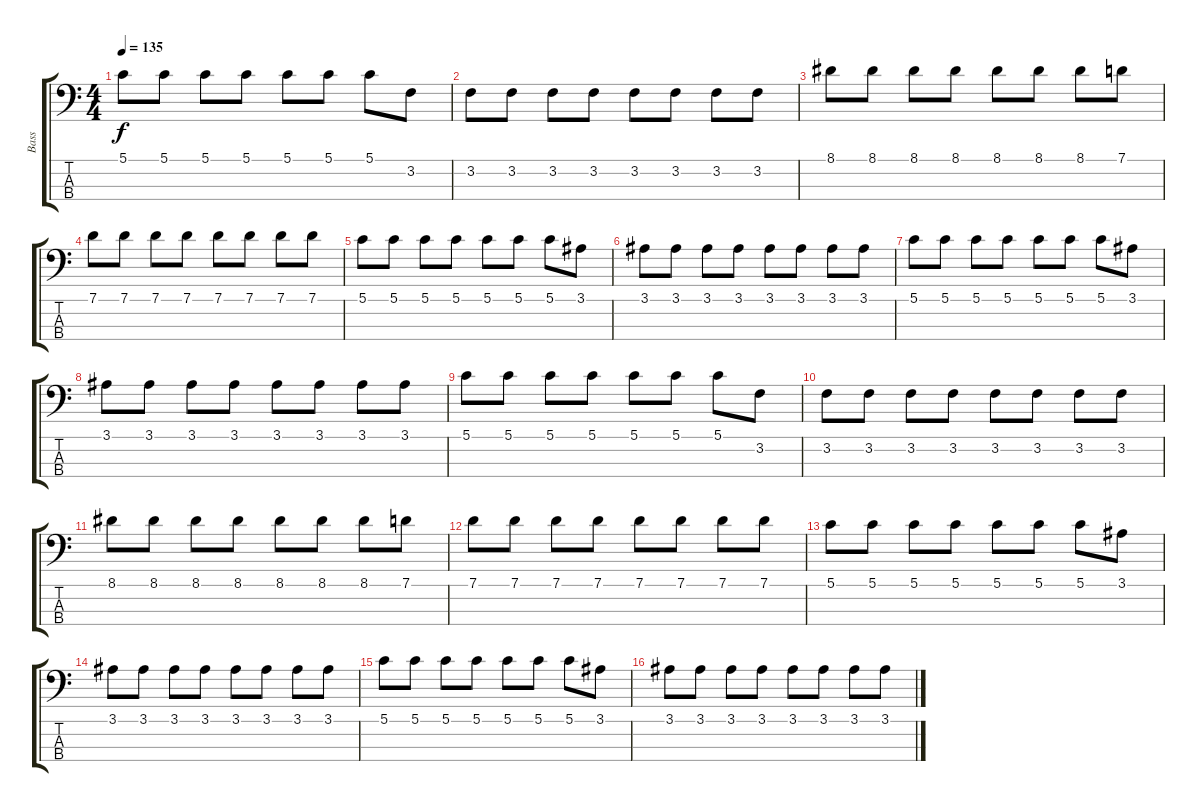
\track ("Bass" "Bass") {instrument acousticbass}
\staff {score tabs}
\tuning (G2 D2 A1 E1) {hide}
\ts (4 4)
\tempo 135
\clef f4
\ks c
5.1.8{dy f} 5.1.8 5.1.8 5.1.8 5.1.8 5.1.8 5.1.8 3.2.8 |
3.2.8 3.2.8 3.2.8 3.2.8 3.2.8 3.2.8 3.2.8 3.2.8 |
8.1.8 8.1.8 8.1.8 8.1.8 8.1.8 8.1.8 8.1.8 7.1.8 |
7.1.8 7.1.8 7.1.8 7.1.8 7.1.8 7.1.8 7.1.8 7.1.8 |
5.1.8 5.1.8 5.1.8 5.1.8 5.1.8 5.1.8 5.1.8 3.1.8 |
3.1.8 3.1.8 3.1.8 3.1.8 3.1.8 3.1.8 3.1.8 3.1.8 |
5.1.8 5.1.8 5.1.8 5.1.8 5.1.8 5.1.8 5.1.8 3.1.8 |
3.1.8 3.1.8 3.1.8 3.1.8 3.1.8 3.1.8 3.1.8 3.1.8 |
5.1.8 5.1.8 5.1.8 5.1.8 5.1.8 5.1.8 5.1.8 3.2.8 |
3.2.8 3.2.8 3.2.8 3.2.8 3.2.8 3.2.8 3.2.8 3.2.8 |
8.1.8 8.1.8 8.1.8 8.1.8 8.1.8 8.1.8 8.1.8 7.1.8 |
7.1.8 7.1.8 7.1.8 7.1.8 7.1.8 7.1.8 7.1.8 7.1.8 |
5.1.8 5.1.8 5.1.8 5.1.8 5.1.8 5.1.8 5.1.8 3.1.8 |
3.1.8 3.1.8 3.1.8 3.1.8 3.1.8 3.1.8 3.1.8 3.1.8 |
5.1.8 5.1.8 5.1.8 5.1.8 5.1.8 5.1.8 5.1.8 3.1.8 |
3.1.8 3.1.8 3.1.8 3.1.8 3.1.8 3.1.8 3.1.8 3.1.8
